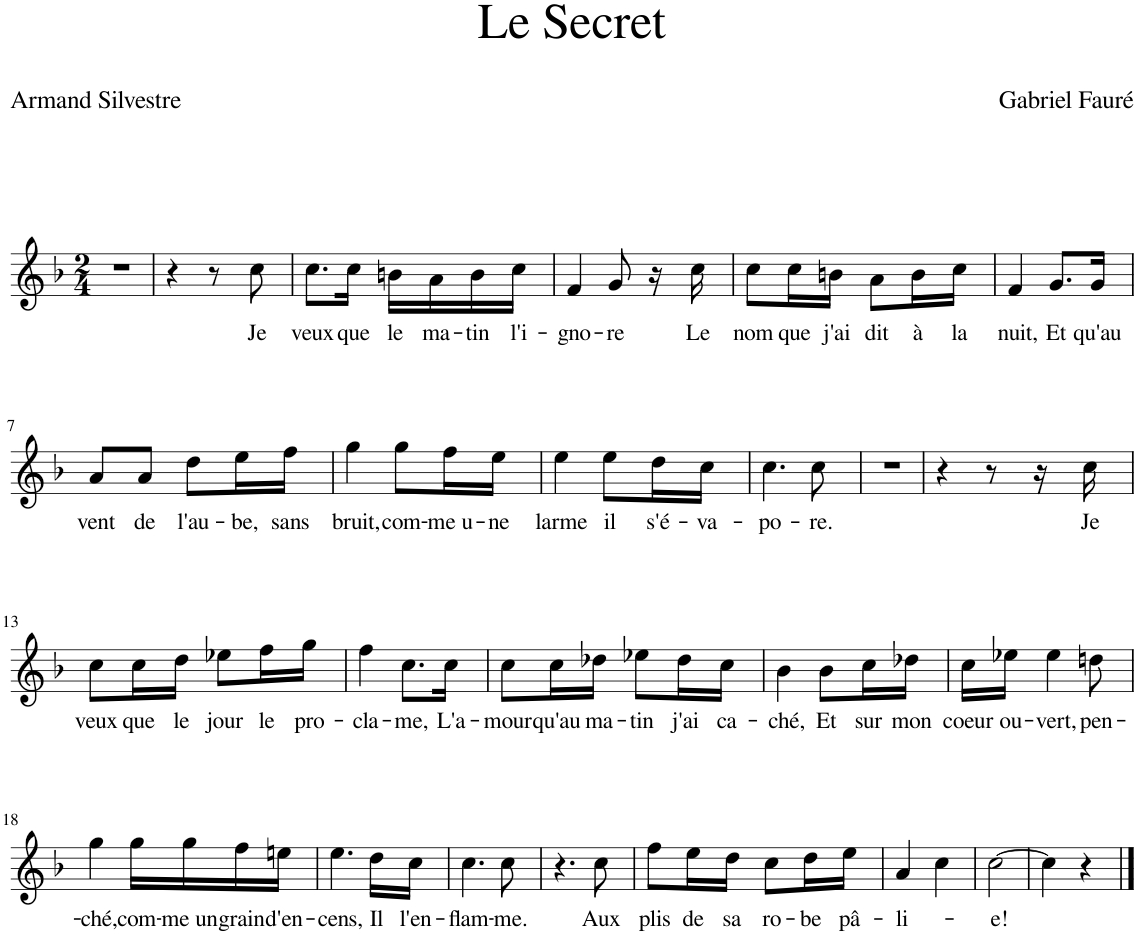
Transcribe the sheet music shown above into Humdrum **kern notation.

**kern	**text
*part1	*part1
*staff1	*staff1
*I"Piano	*
*I'Pno	*
*clefG2	*
*k[b-]	*
*M2/4	*
=1	=1
2r	.
=2	=2
4r	.
8r	.
!	!LO:LY:b
8cc\	Je
=3	=3
!	!LO:LY:b
8.cc\L	veux
!	!LO:LY:b
16cc\Jk	que
!	!LO:LY:b
16bn\LL	le
!	!LO:LY:b
16a\	ma-
!	!LO:LY:b
16b\	-tin
!	!LO:LY:b
16cc\JJ	l'i-
=4	=4
!	!LO:LY:b
4f/	-gno-
!	!LO:LY:b
8g/	-re
16r	.
!	!LO:LY:b
16cc\	Le
=5	=5
!	!LO:LY:b
8cc\L	nom
!	!LO:LY:b
16cc\L	que
!	!LO:LY:b
16bn\JJ	j'ai
!	!LO:LY:b
8a\L	dit
!	!LO:LY:b
16b\L	à
!	!LO:LY:b
16cc\JJ	la
=6	=6
!	!LO:LY:b
4f/	nuit,
!	!LO:LY:b
8.g/L	Et
!	!LO:LY:b
16g/Jk	qu'au
!!LO:LB:g=z
=7	=7
!	!LO:LY:b
8a/L	vent
!	!LO:LY:b
8a/J	de
!	!LO:LY:b
8dd\L	l'au-
!	!LO:LY:b
16ee\L	-be,
!	!LO:LY:b
16ff\JJ	sans
=8	=8
!	!LO:LY:b
4gg\	bruit,
!	!LO:LY:b
8gg\L	com-
!	!LO:LY:b
16ff\L	-me u-
!	!LO:LY:b
16ee\JJ	-ne
=9	=9
!	!LO:LY:b
4ee\	larme
!	!LO:LY:b
8ee\L	il
!	!LO:LY:b
16dd\L	s'é-
!	!LO:LY:b
16cc\JJ	-va-
=10	=10
!	!LO:LY:b
4.cc\	-po-
!	!LO:LY:b
8cc\	-re.
=11	=11
2r	.
=12	=12
4r	.
8r	.
16r	.
!	!LO:LY:b
16cc\	Je
!!LO:LB:g=z
=13	=13
!	!LO:LY:b
8cc\L	veux
!	!LO:LY:b
16cc\L	que
!	!LO:LY:b
16dd\JJ	le
!	!LO:LY:b
8ee-X\L	jour
!	!LO:LY:b
16ff\L	le
!	!LO:LY:b
16gg\JJ	pro-
=14	=14
!	!LO:LY:b
4ff\	-cla-
!	!LO:LY:b
8.cc\L	-me,
!	!LO:LY:b
16cc\Jk	L'a-
=15	=15
!	!LO:LY:b
8cc\L	-mour
!	!LO:LY:b
16cc\L	qu'au
!	!LO:LY:b
16dd-X\JJ	ma-
!	!LO:LY:b
8ee-X\L	-tin
!	!LO:LY:b
16dd-\L	j'ai
!	!LO:LY:b
16cc\JJ	ca-
=16	=16
!	!LO:LY:b
4b-\	-ché,
!	!LO:LY:b
8b-\L	Et
!	!LO:LY:b
16cc\L	sur
!	!LO:LY:b
16dd-X\JJ	mon
=17	=17
!	!LO:LY:b
16cc\LL	coeur
!	!LO:LY:b
16ee-X\JJ	ou-
!	!LO:LY:b
4ee-\	-vert,
!	!LO:LY:b
8ddn\	pen-
!!LO:LB:g=z
=18	=18
!	!LO:LY:b
4gg\	-ché,
!	!LO:LY:b
16gg\LL	com-
!	!LO:LY:b
16gg\	-me un
!	!LO:LY:b
16ff\	grain
!	!LO:LY:b
16een\JJ	d'en-
=19	=19
!	!LO:LY:b
4.ee\	-cens,
!	!LO:LY:b
16dd\LL	Il
!	!LO:LY:b
16cc\JJ	l'en-
=20	=20
!	!LO:LY:b
4.cc\	-flam-
!	!LO:LY:b
8cc\	-me.
=21	=21
4.r	.
!	!LO:LY:b
8cc\	Aux
=22	=22
!	!LO:LY:b
8ff\L	plis
!	!LO:LY:b
16ee\L	de
!	!LO:LY:b
16dd\JJ	sa
!	!LO:LY:b
8cc\L	ro-
!	!LO:LY:b
16dd\L	-be
!	!LO:LY:b
16ee\JJ	pâ-
=23	=23
!	!LO:LY:b
4a/	-li-
4cc\	.
=24	=24
!	!LO:LY:b
[2cc\	-e!
=25	=25
4cc\]	.
4r	.
==	==
*-	*-
